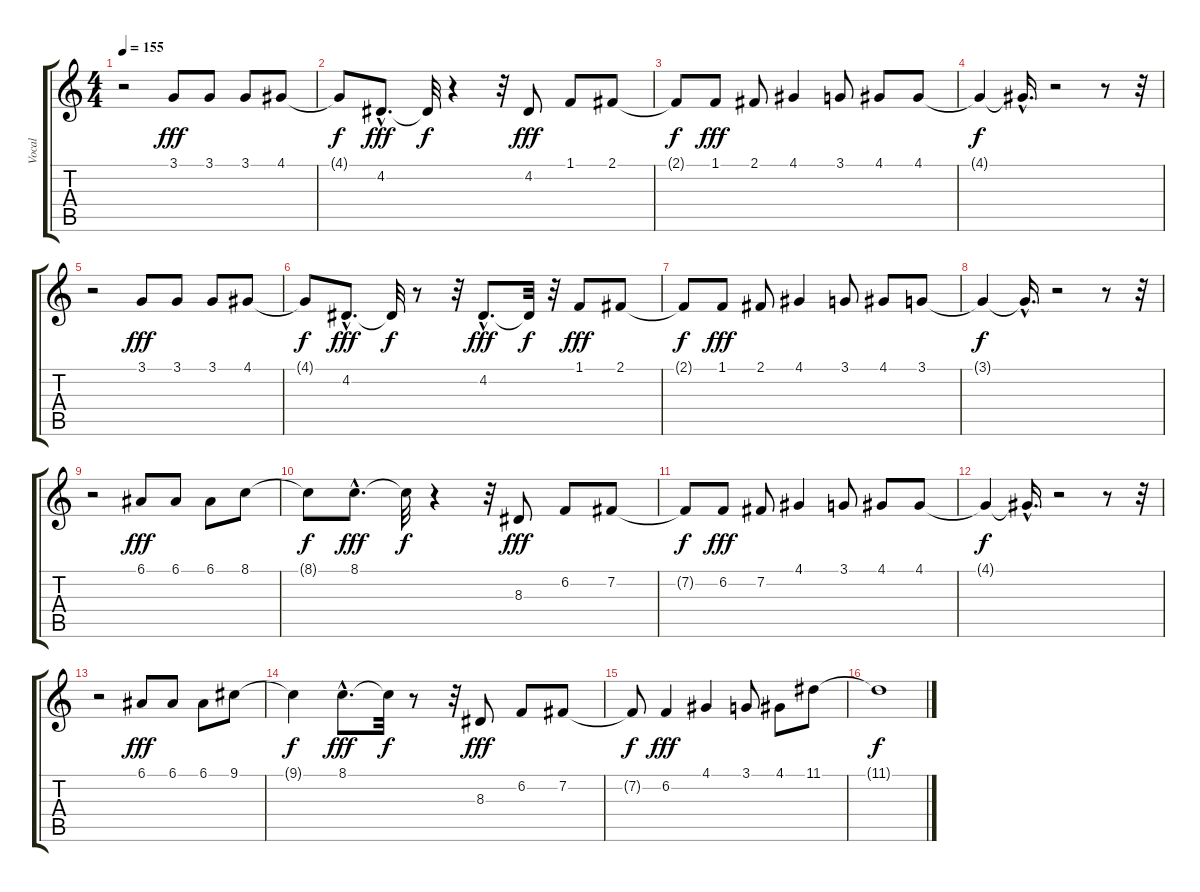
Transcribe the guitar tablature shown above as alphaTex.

\track ("Vocal" "Vocal") {instrument synthbrass1}
\staff {score tabs}
\tuning (E4 B3 G3 D3 A2 E2) {hide}
\ts (4 4)
\tempo 155
\clef g2
\ks c
r.2{dy f} 3.1.8{dy fff} 3.1.8 3.1.8 4.1.8 |
4.1{t}.8{dy f} 4.2{hac}.8{d dy fff} 4.2{t}.32{dy f} r.4 r.32 4.2.8{dy fff} 1.1.8 2.1.8 |
2.1{t}.8{dy f} 1.1.8{dy fff} 2.1.8 4.1.4 3.1.8 4.1.8 4.1.8 |
4.1{t}.4{dy f} 4.1{hac t}.16{d} r.2 r.8 r.32 |
r.2 3.1.8{dy fff} 3.1.8 3.1.8 4.1.8 |
4.1{t}.8{dy f} 4.2{hac}.8{d dy fff} 4.2{t}.32{dy f} r.8 r.32 4.2{hac}.8{d dy fff} 4.2{t}.32{dy f} r.32 1.1.8{dy fff} 2.1.8 |
2.1{t}.8{dy f} 1.1.8{dy fff} 2.1.8 4.1.4 3.1.8 4.1.8 3.1.8 |
3.1{t}.4{dy f} 3.1{hac t}.16{d} r.2 r.8 r.32 |
r.2 6.1.8{dy fff} 6.1.8 6.1.8 8.1.8 |
8.1{t}.8{dy f} 8.1{hac}.8{d dy fff} 8.1{t}.32{dy f} r.4 r.32 8.3.8{dy fff} 6.2.8 7.2.8 |
7.2{t}.8{dy f} 6.2.8{dy fff} 7.2.8 4.1.4 3.1.8 4.1.8 4.1.8 |
4.1{t}.4{dy f} 4.1{hac t}.16{d} r.2 r.8 r.32 |
r.2 6.1.8{dy fff} 6.1.8 6.1.8 9.1.8 |
9.1{t}.4{dy f} 8.1{hac}.8{d dy fff} 8.1{t}.32{dy f} r.8 r.32 8.3.8{dy fff} 6.2.8 7.2.8 |
7.2{t}.8{dy f} 6.2.4{dy fff} 4.1.4 3.1.8 4.1.8 11.1.8 |
11.1{t}.1{dy f}
